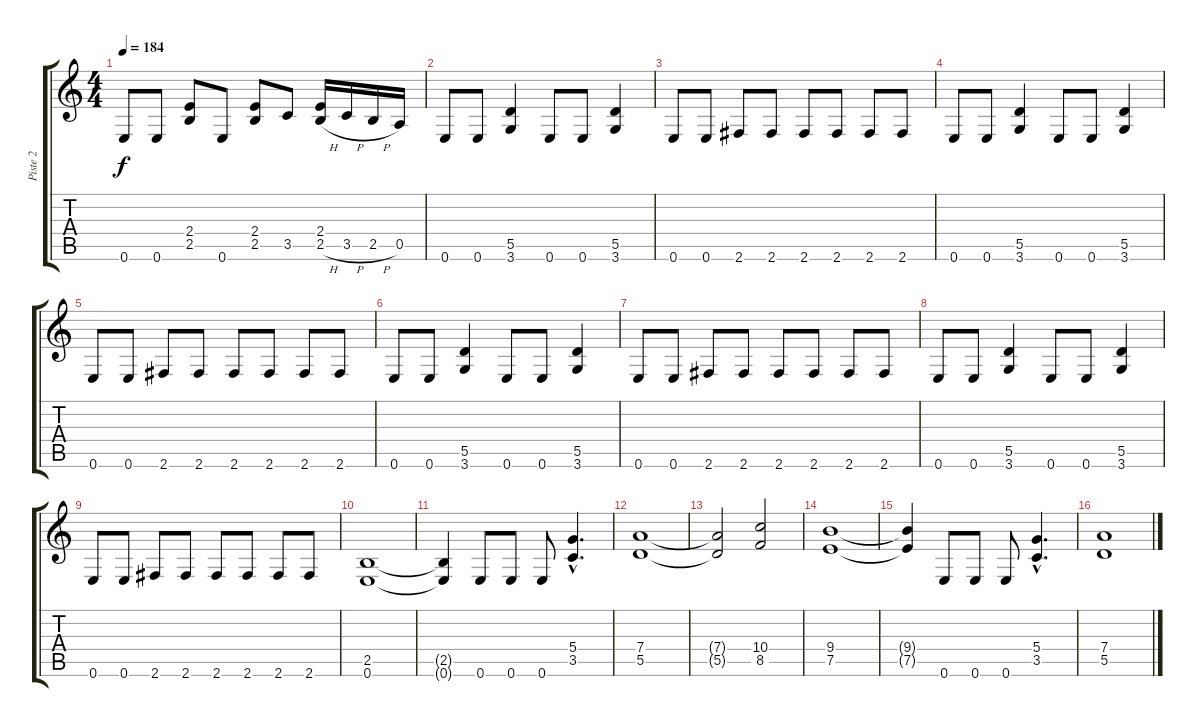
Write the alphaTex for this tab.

\track ("Piste 2" "Piste 2") {instrument overdrivenguitar}
\staff {score tabs}
\tuning (E4 B3 G3 D3 A2 E2) {hide}
\ts (4 4)
\tempo 184
\clef g2
\ks c
0.6.8{dy f} 0.6.8 (2.4 2.5).8 0.6.8 (2.4 2.5).8 3.5.8 (2.4 2.5{h}).16 3.5{h}.16 2.5{h}.16 0.5.16 |
0.6.8 0.6.8 (5.5 3.6).4 0.6.8 0.6.8 (5.5 3.6).4 |
0.6.8 0.6.8 2.6.8 2.6.8 2.6.8 2.6.8 2.6.8 2.6.8 |
0.6.8 0.6.8 (5.5 3.6).4 0.6.8 0.6.8 (5.5 3.6).4 |
0.6.8 0.6.8 2.6.8 2.6.8 2.6.8 2.6.8 2.6.8 2.6.8 |
0.6.8 0.6.8 (5.5 3.6).4 0.6.8 0.6.8 (5.5 3.6).4 |
0.6.8 0.6.8 2.6.8 2.6.8 2.6.8 2.6.8 2.6.8 2.6.8 |
0.6.8 0.6.8 (5.5 3.6).4 0.6.8 0.6.8 (5.5 3.6).4 |
0.6.8 0.6.8 2.6.8 2.6.8 2.6.8 2.6.8 2.6.8 2.6.8 |
(2.5 0.6).1 |
(2.5{t} 0.6{t}).4 0.6.8 0.6.8 0.6.8 (5.4{hac} 3.5{hac}).4{d} |
(7.4 5.5).1 |
(7.4{t} 5.5{t}).2 (10.4 8.5).2 |
(9.4 7.5).1 |
(9.4{t} 7.5{t}).4 0.6.8 0.6.8 0.6.8 (5.4{hac} 3.5{hac}).4{d} |
(7.4 5.5).1
